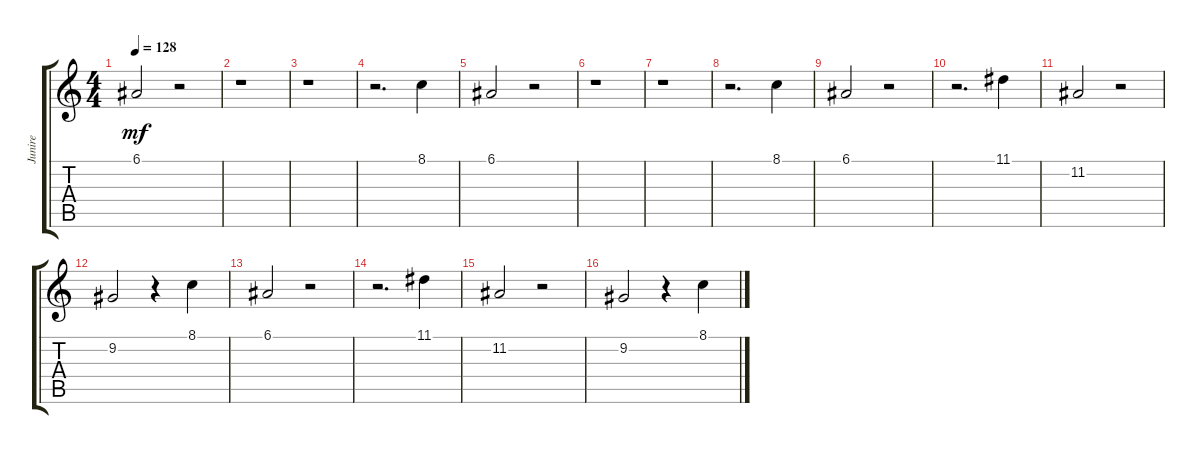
\track ("Junire" "Junire") {instrument shamisen}
\staff {score tabs}
\tuning (E4 B3 G3 D3 A2 E2) {hide}
\ts (4 4)
\tempo 128
\clef g2
\ks c
6.1.2{dy mf balance 9} r.2 |
r.1 |
r.1 |
r.2{d} 8.1.4{balance 0} |
6.1.2{balance 9} r.2 |
r.1 |
r.1 |
r.2{d} 8.1.4{balance 0} |
6.1.2{balance 9} r.2 |
r.2{d} 11.1.4{balance 0} |
11.2.2{balance 8} r.2 |
9.2.2{balance 8} r.4 8.1.4{balance 0} |
6.1.2{balance 9} r.2 |
r.2{d} 11.1.4{balance 0} |
11.2.2{balance 8} r.2 |
9.2.2{balance 8} r.4 8.1.4{balance 0}
